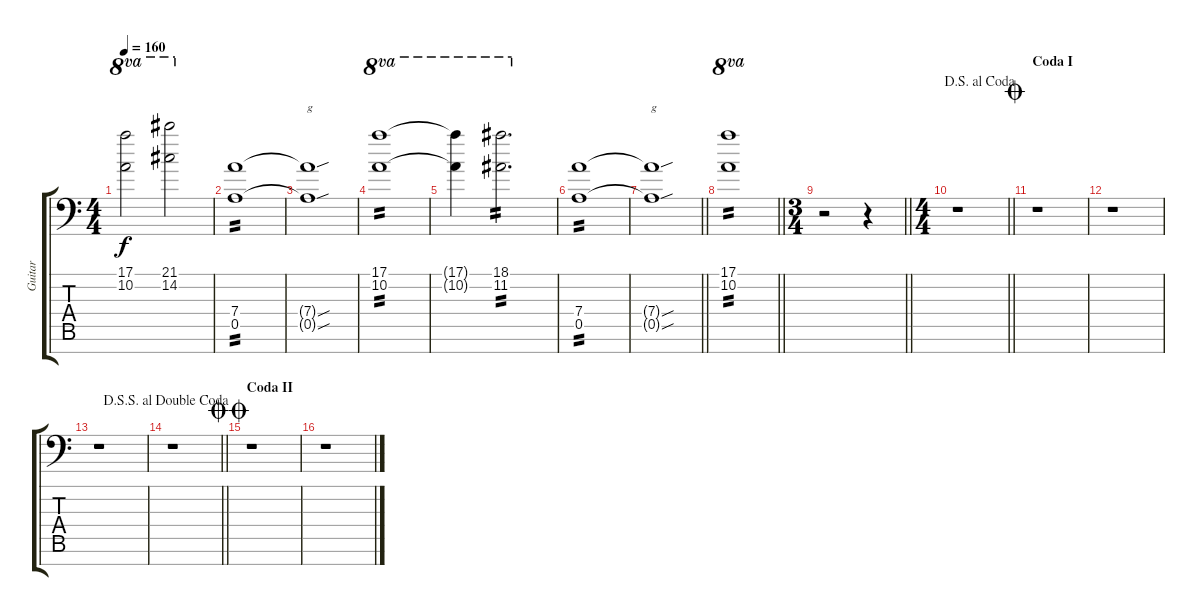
\track ("Guitar" "Guitar") {instrument electricguitarclean}
\staff {score tabs}
\tuning (E4 B3 G3 D3 A2 D2 A1) {hide}
\ts (4 4)
\tempo 160
\clef f4
\ks c
(17.1{t} 10.2{t}).2{ot 8va dy f} (21.1 14.2).2{ot 8va} |
(7.4 0.5).1{tp 2} |
(7.4{sou t} 0.5{sou t}).1{txt "g"} |
(17.1 10.2).1{ot 8va tp 2} |
(17.1{t} 10.2{t}).4{ot 8va beam merge} (18.1 11.2).2{d ot 8va tp 2} |
(7.4 0.5).1{tp 2} |
\barLineRight lightlight
(7.4{sou t} 0.5{sou t}).1{txt "g"} |
\barLineRight lightlight
(17.1 10.2).1{ot 8va tp 2} |
\ts (3 4)
\barLineRight lightlight
r.2{beam merge} r.4 |
\ts (4 4)
\jump dalsegnoalcoda
\barLineRight lightlight
r.1 |
\section ("" "Coda I")
\jump coda
r.1 |
r.1 |
r.1 |
\jump dalsegnosegnoaldoublecoda
\barLineRight lightlight
r.1 |
\section ("" "Coda II")
\jump doublecoda
r.1 |
r.1
